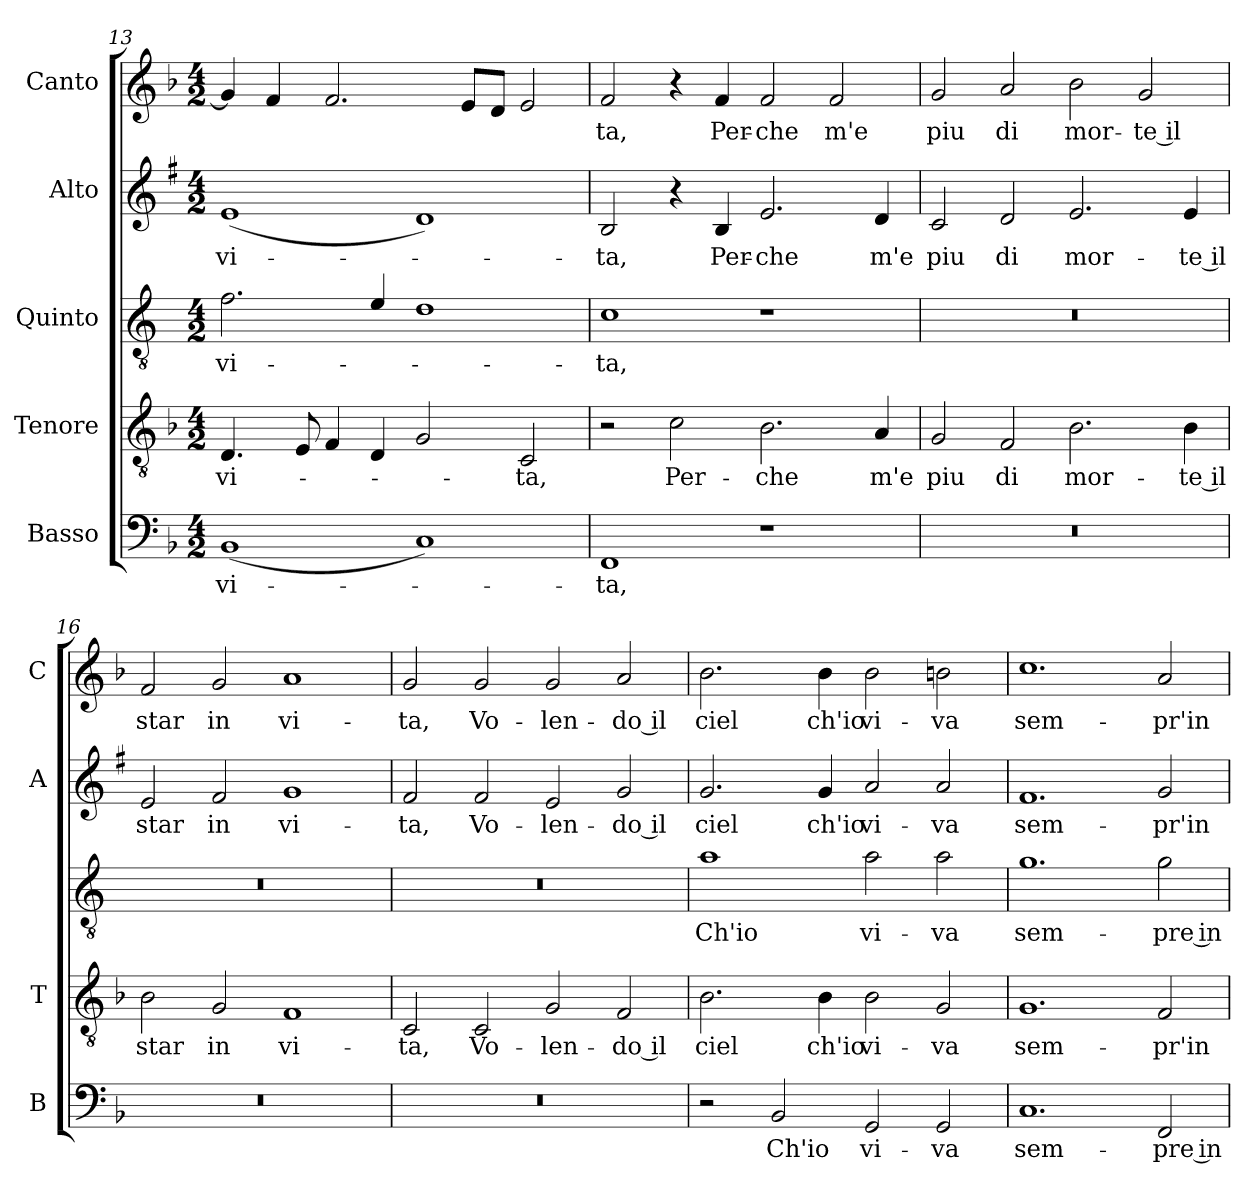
**kern	**text	**kern	**text	**kern	**text	**kern	**text	**kern	**text
*part5	*part5	*part4	*part4	*part3	*part3	*part2	*part2	*part1	*part1
*staff5	*staff5	*staff4	*staff4	*staff3	*staff3	*staff2	*staff2	*staff1	*staff1
*I"Basso	*	*I"Tenore	*	*I"Quinto	*	*I"Alto	*	*I"Canto	*
*I'B	*	*I'T	*	*	*	*I'A	*	*I'C	*
*clefF4	*	*clefGv2	*	*clefGv2	*	*clefG2	*	*clefG2	*
*	*	*	*	*ITrd4c7	*	*ITrd1c2	*	*	*
*k[b-]	*	*k[b-]	*	*k[b-]	*	*k[b-]	*	*k[b-]	*
*F:	*	*F:	*	*F:	*	*F:	*	*F:	*
*M4/2	*	*M4/2	*	*M4/2	*	*M4/2	*	*M4/2	*
=13	=13	=13	=13	=13	=13	=13	=13	=13	=13
!	!LO:LY:b	!	!LO:LY:b	!	!LO:LY:b	!	!LO:LY:b	!	!
(<1BB-	vi-	4.D/	vi-	2.B-\	vi-	(<1d	vi-	4g/]	.
.	.	.	.	.	.	.	.	4f/	.
.	.	8E/	.	.	.	.	.	.	.
.	.	4F/	.	.	.	.	.	2.f/	.
.	.	4D/	.	4A/	.	.	.	.	.
1C)	.	2G/	.	1G	.	1c)	.	.	.
.	.	.	.	.	.	.	.	8e/L	.
.	.	.	.	.	.	.	.	8d/J	.
!	!	!	!LO:LY:b	!	!	!	!	!	!
.	.	2C/	-ta,	.	.	.	.	2e/	.
!!LO:LB:g=z
=14	=14	=14	=14	=14	=14	=14	=14	=14	=14
!	!LO:LY:b	!	!	!	!LO:LY:b	!	!LO:LY:b	!	!LO:LY:b
1FF	-ta,	2r	.	1F	-ta,	2A/	-ta,	2f/	-ta,
!	!	!	!LO:LY:b	!	!	!	!	!	!
.	.	2c\	Per-	.	.	4r	.	4r	.
!	!	!	!	!	!	!	!LO:LY:b	!	!LO:LY:b
.	.	.	.	.	.	4A/	Per-	4f/	Per-
!	!	!	!LO:LY:b	!	!	!	!LO:LY:b	!	!LO:LY:b
1r	.	2.B-\	-che	1r	.	2.d/	-che	2f/	-che
!	!	!	!	!	!	!	!	!	!LO:LY:b
.	.	.	.	.	.	.	.	2f/	m'e
!	!	!	!LO:LY:b	!	!	!	!LO:LY:b	!	!
.	.	4A/	m'e	.	.	4c/	m'e	.	.
=15	=15	=15	=15	=15	=15	=15	=15	=15	=15
!	!	!	!LO:LY:b	!	!	!	!LO:LY:b	!	!LO:LY:b
0r	.	2G/	piu	0r	.	2B-/	piu	2g/	piu
!	!	!	!LO:LY:b	!	!	!	!LO:LY:b	!	!LO:LY:b
.	.	2F/	di	.	.	2c/	di	2a/	di
!	!	!	!LO:LY:b	!	!	!	!LO:LY:b	!	!LO:LY:b
.	.	2.B-\	mor-	.	.	2.d/	mor-	2b-\	mor-
!	!	!	!	!	!	!	!	!	!LO:LY:b
.	.	.	.	.	.	.	.	2g/	-te il
!	!	!	!LO:LY:b	!	!	!	!LO:LY:b	!	!
.	.	4B-\	-te il	.	.	4d/	-te il	.	.
=16	=16	=16	=16	=16	=16	=16	=16	=16	=16
!	!	!	!LO:LY:b	!	!	!	!LO:LY:b	!	!LO:LY:b
0r	.	2B-\	star	0r	.	2d/	star	2f/	star
!	!	!	!LO:LY:b	!	!	!	!LO:LY:b	!	!LO:LY:b
.	.	2G/	in	.	.	2e/	in	2g/	in
!	!	!	!LO:LY:b	!	!	!	!LO:LY:b	!	!LO:LY:b
.	.	1F	vi-	.	.	1f	vi-	1a	vi-
=17	=17	=17	=17	=17	=17	=17	=17	=17	=17
!	!	!	!LO:LY:b	!	!	!	!LO:LY:b	!	!LO:LY:b
0r	.	2C/	-ta,	0r	.	2e/	-ta,	2g/	-ta,
!	!	!	!LO:LY:b	!	!	!	!LO:LY:b	!	!LO:LY:b
.	.	2C/	Vo-	.	.	2e/	Vo-	2g/	Vo-
!	!	!	!LO:LY:b	!	!	!	!LO:LY:b	!	!LO:LY:b
.	.	2G/	-len-	.	.	2d/	-len-	2g/	-len-
!	!	!	!LO:LY:b	!	!	!	!LO:LY:b	!	!LO:LY:b
.	.	2F/	-do il	.	.	2f/	-do il	2a/	-do il
!!LO:LB:g=z
=18	=18	=18	=18	=18	=18	=18	=18	=18	=18
!	!	!	!LO:LY:b	!	!LO:LY:b	!	!LO:LY:b	!	!LO:LY:b
2r	.	2.B-\	ciel	1d	Ch'io	2.f/	ciel	2.b-\	ciel
!	!LO:LY:b	!	!	!	!	!	!	!	!
2BB-/	Ch'io	.	.	.	.	.	.	.	.
!	!	!	!LO:LY:b	!	!	!	!LO:LY:b	!	!LO:LY:b
.	.	4B-\	ch'io	.	.	4f/	ch'io	4b-\	ch'io
!	!LO:LY:b	!	!LO:LY:b	!	!LO:LY:b	!	!LO:LY:b	!	!LO:LY:b
2GG/	vi-	2B-\	vi-	2d\	vi-	2g/	vi-	2b-\	vi-
!	!LO:LY:b	!	!LO:LY:b	!	!LO:LY:b	!	!LO:LY:b	!	!LO:LY:b
2GG/	-va	2G/	-va	2d\	-va	2g/	-va	2bn\	-va
=19	=19	=19	=19	=19	=19	=19	=19	=19	=19
!	!LO:LY:b	!	!LO:LY:b	!	!LO:LY:b	!	!LO:LY:b	!	!LO:LY:b
1.C	sem-	1.G	sem-	1.c	sem-	1.e	sem-	1.cc	sem-
!	!LO:LY:b	!	!LO:LY:b	!	!LO:LY:b	!	!LO:LY:b	!	!LO:LY:b
2FF/	-pre in	2F/	-pr'in	2c\	-pre in	2f/	-pr'in	2a/	-pr'in
=	=	=	=	=	=	=	=	=	=
*-	*-	*-	*-	*-	*-	*-	*-	*-	*-
